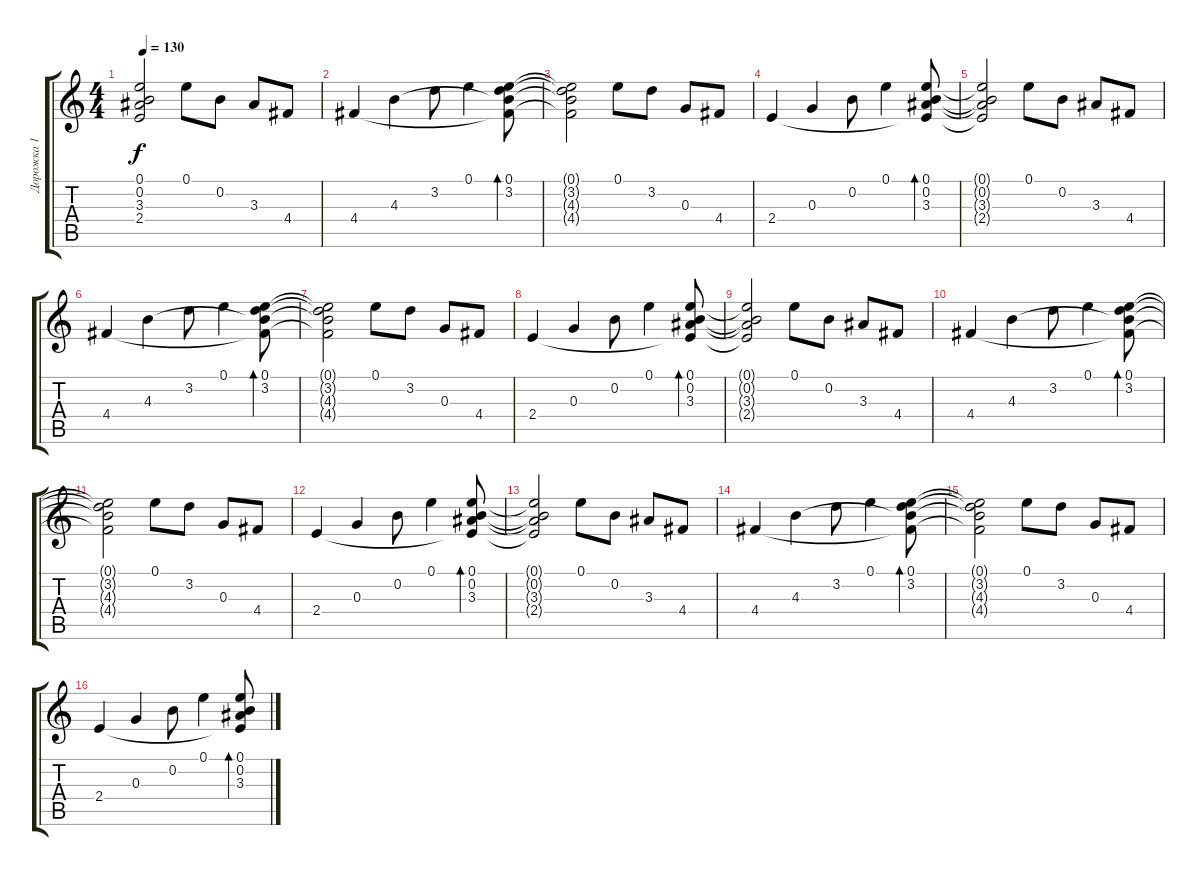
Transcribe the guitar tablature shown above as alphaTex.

\track ("Дорожка 1" "Дорожка 1") {instrument electricguitarclean}
\staff {score tabs}
\tuning (E4 B3 G3 D3 A2 E2) {hide}
\ts (4 4)
\tempo 130
\clef g2
\ks c
(0.1{t} 0.2{t} 3.3{t} 2.4{t}).2{dy f} 0.1.8 0.2.8 3.3.8 4.4.8 |
4.4.4 4.3.4 3.2.8 0.1.4 (0.1 3.2 4.3{t} 4.4{t}).8{bd 240} |
(0.1{t} 3.2{t} 4.3{t} 4.4{t}).2 0.1.8 3.2.8 0.3.8 4.4.8 |
2.4.4 0.3.4 0.2.8 0.1.4 (0.1 0.2 3.3 2.4{t}).8{bd 240} |
(0.1{t} 0.2{t} 3.3{t} 2.4{t}).2 0.1.8 0.2.8 3.3.8 4.4.8 |
4.4.4 4.3.4 3.2.8 0.1.4 (0.1 3.2 4.3{t} 4.4{t}).8{bd 240} |
(0.1{t} 3.2{t} 4.3{t} 4.4{t}).2 0.1.8 3.2.8 0.3.8 4.4.8 |
2.4.4 0.3.4 0.2.8 0.1.4 (0.1 0.2 3.3 2.4{t}).8{bd 240} |
(0.1{t} 0.2{t} 3.3{t} 2.4{t}).2 0.1.8 0.2.8 3.3.8 4.4.8 |
4.4.4 4.3.4 3.2.8 0.1.4 (0.1 3.2 4.3{t} 4.4{t}).8{bd 240} |
(0.1{t} 3.2{t} 4.3{t} 4.4{t}).2 0.1.8 3.2.8 0.3.8 4.4.8 |
2.4.4 0.3.4 0.2.8 0.1.4 (0.1 0.2 3.3 2.4{t}).8{bd 240} |
(0.1{t} 0.2{t} 3.3{t} 2.4{t}).2 0.1.8 0.2.8 3.3.8 4.4.8 |
4.4.4 4.3.4 3.2.8 0.1.4 (0.1 3.2 4.3{t} 4.4{t}).8{bd 240} |
(0.1{t} 3.2{t} 4.3{t} 4.4{t}).2 0.1.8 3.2.8 0.3.8 4.4.8 |
2.4.4 0.3.4 0.2.8 0.1.4 (0.1 0.2 3.3 2.4{t}).8{bd 240}
